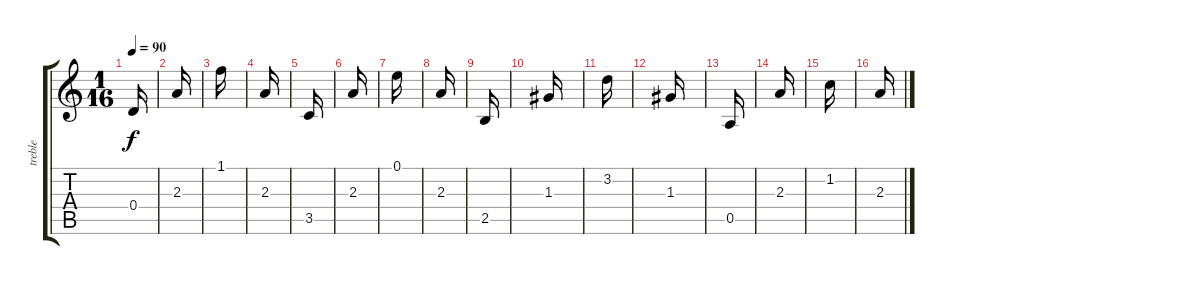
\track ("treble              " "treble    ") {instrument acousticguitarnylon}
\staff {score tabs}
\tuning (E4 B3 G3 D3 A2 E2) {hide}
\ts (1 16)
\tempo 90
\clef g2
\ks c
0.4.16{dy f} |
2.3.16 |
1.1.16 |
2.3.16 |
3.5.16 |
2.3.16 |
0.1.16 |
2.3.16 |
2.5.16 |
1.3.16 |
3.2.16 |
1.3.16 |
0.5.16 |
2.3.16 |
1.2.16 |
2.3.16
